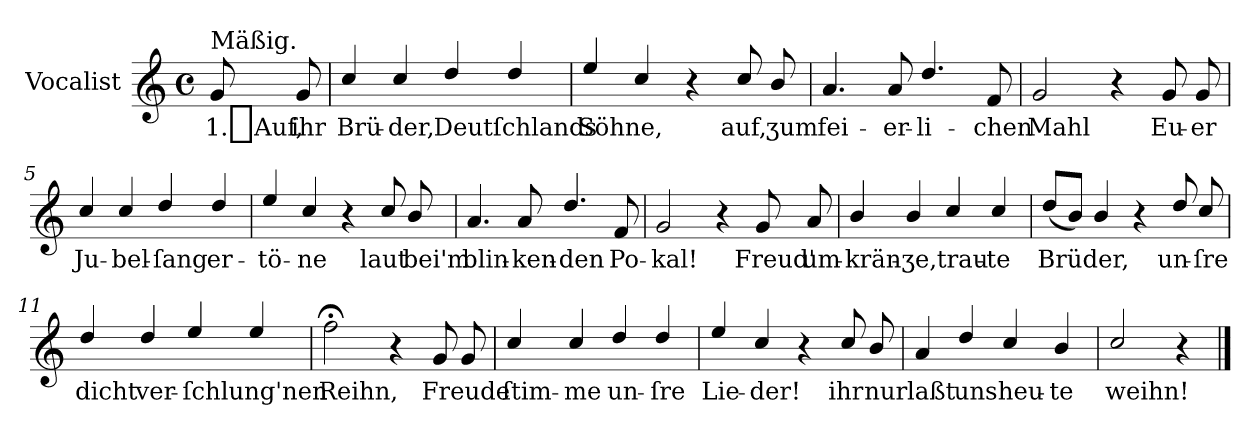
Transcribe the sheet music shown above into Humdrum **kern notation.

**kern	**text
*part1	*part1
*staff1	*staff1
*I"Vocalist	*
*k[]	*
*C:	*
*M4/4	*
*met(c)	*
=	=
!LO:TX:a:t=Mäßig.	!
8g	1._Auf,
8g	ihr
=1	=1
4cc/	Brü-
4cc/	-der,
4dd/	Deutſchlands
4dd/	.
=2	=2
4ee/	Söhne,
4cc/	.
4r	.
8cc/	auf,
8b/	ʒum
=3	=3
4.a	fei-
8a	-er-
4.dd/	-li-
8f/	-chen
=4	=4
2g	Mahl
4r	.
8g	Eu-
8g	-er
=5	=5
4cc/	Ju-
4cc/	-bel-
4dd/	-ſang
4dd/	er-
=6	=6
4ee/	-tö-
4cc/	-ne
4r	.
8cc/	laut
8b/	bei'm
=7	=7
4.a	blin-
8a	-ken-
4.dd/	-den
8f	Po-
=8	=8
2g	-kal!
4r	.
8g	Freud'
8a	um-
=9	=9
4b/	-krän-
4b/	-ʒe,
4cc/	trau-
4cc/	-te
=10	=10
(8dd/L	Brüder,
8bJ)	.
4b/	.
4r	.
8dd/	un-
8cc/	-ſre
=11	=11
4dd/	dicht
4dd/	ver-
4ee/	-ſchlung'nen
4ee/	.
=12	=12
2ff;<	Reihn,
4r	.
8g	Freude
8g	.
=13	=13
4cc/	ſtim-
4cc/	-me
4dd/	un-
4dd/	-ſre
=14	=14
4ee/	Lie-
4cc/	-der!
4r	.
8cc/	ihr
8b/	nur
=15	=15
4a	laßt
4dd/	uns
4cc/	heu-
4b/	-te
=16	=16
2cc/	weihn!
4r	.
==	==
*-	*-
